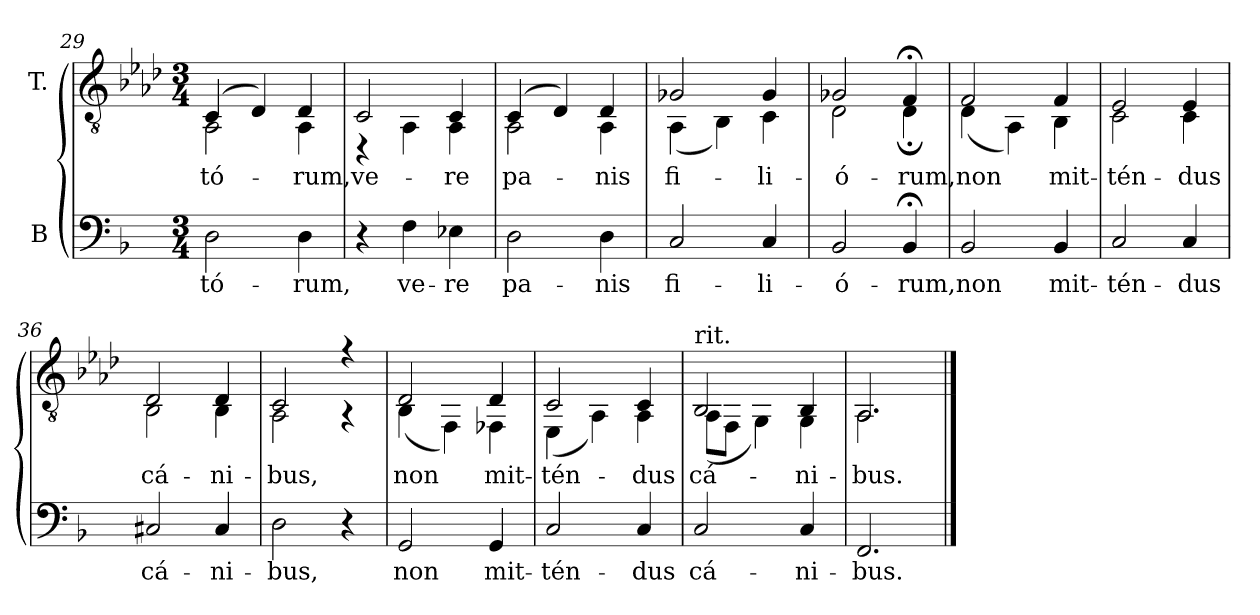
**kern	**text	**kern	**text
*part2	*part2	*part1	*part1
*staff2	*staff2	*staff1	*staff1
*I"B	*	*I"T.	*
*clefF4	*	*clefGv2	*
*	*	*ITrd2c3	*
*k[b-]	*	*k[b-]	*
*F:	*	*F:	*
*M3/4	*	*M3/4	*
=29	=29	=29	=29
!	!LO:LY:b:color=#000000	!	!
!	!	!	!LO:LY:b:color=#000000
*	*	*^	*
2Di\	-tó-	(4AAi/	2FFi\	-tó-
.	.	4BB-i/)	.	.
!	!LO:LY:b:color=#000000	!	!	!
!	!	!	!	!LO:LY:b:color=#000000
4Di\	-rum,	4BB-i/	4FFi\	-rum,
=30	=30	=30	=30	=30
!	!	!	!	!LO:LY:b:color=#000000
4r	.	2AAi/	4r	ve-
!	!LO:LY:b:color=#000000	!	!	!
4Fi\	ve-	.	4FFi\	.
!	!LO:LY:b:color=#000000	!	!	!
!	!	!	!	!LO:LY:b:color=#000000
4E-Xi\	-re	4AAi/	4FFi\	-re
=31	=31	=31	=31	=31
!	!LO:LY:b:color=#000000	!	!	!
!	!	!	!	!LO:LY:b:color=#000000
2Di\	pa-	(4AAi/	2FFi\	pa-
.	.	4BB-i/)	.	.
!	!LO:LY:b:color=#000000	!	!	!
!	!	!	!	!LO:LY:b:color=#000000
4Di\	-nis	4BB-i/	4FFi\	-nis
=32	=32	=32	=32	=32
!	!LO:LY:b:color=#000000	!	!	!
!	!	!	!	!LO:LY:b:color=#000000
2Ci/	fi-	2E-Xi/	(4FFi\	fi-
.	.	.	4GGi\)	.
!	!LO:LY:b:color=#000000	!	!	!
!	!	!	!	!LO:LY:b:color=#000000
4Ci/	-li-	4E-i/	4AAi\	-li-
=33	=33	=33	=33	=33
!	!LO:LY:b:color=#000000	!	!	!
!	!	!	!	!LO:LY:b:color=#000000
2BB-i/	-ó-	2E-Xi/	2BB-i\	-ó-
!	!LO:LY:b:color=#000000	!	!	!
!	!	!	!	!LO:LY:b:color=#000000
4BB-;i/	-rum,	4D;i/	4BB-;i\	-rum,
!!LO:LB:g=z	!!
=34	=34	=34	=34	=34
!	!LO:LY:b:color=#000000	!	!	!
!	!	!	!	!LO:LY:b:color=#000000
2BB-i/	non	2Di/	(4BB-i\	non
.	.	.	4FFi\)	.
!	!LO:LY:b:color=#000000	!	!	!
!	!	!	!	!LO:LY:b:color=#000000
4BB-i/	mit-	4Di/	4GGi\	mit-
=35	=35	=35	=35	=35
!	!LO:LY:b:color=#000000	!	!	!
!	!	!	!	!LO:LY:b:color=#000000
2Ci/	-tén-	2Ci/	2AAi\	-tén-
!	!LO:LY:b:color=#000000	!	!	!
!	!	!	!	!LO:LY:b:color=#000000
4Ci/	-dus	4Ci/	4AAi\	-dus
=36	=36	=36	=36	=36
!	!LO:LY:b:color=#000000	!	!	!
!	!	!	!	!LO:LY:b:color=#000000
2C#Xi/	cá-	2BB-i/	2GGi\	cá-
!	!LO:LY:b:color=#000000	!	!	!
!	!	!	!	!LO:LY:b:color=#000000
4C#i/	-ni-	4BB-i/	4GGi\	-ni-
=37	=37	=37	=37	=37
!	!LO:LY:b:color=#000000	!	!	!
!	!	!	!	!LO:LY:b:color=#000000
2Di\	-bus,	2AAi/	2FFi\	-bus,
4r	.	4r	4r	.
=38	=38	=38	=38	=38
!	!LO:LY:b:color=#000000	!	!	!
!	!	!	!	!LO:LY:b:color=#000000
2GGi/	non	2BB-i/	(4GGi\	non
.	.	.	4DDi\)	.
!	!LO:LY:b:color=#000000	!	!	!
!	!	!	!	!LO:LY:b:color=#000000
4GGi/	mit-	4BB-i/	4DD-Xi\	mit-
=39	=39	=39	=39	=39
!	!LO:LY:b:color=#000000	!	!	!
!	!	!	!	!LO:LY:b:color=#000000
2Ci/	-tén-	2AAi/	(4CCi\	-tén-
.	.	.	4FFi\)	.
!	!LO:LY:b:color=#000000	!	!	!
!	!	!	!	!LO:LY:b:color=#000000
4Ci/	-dus	4AAi/	4FFi\	-dus
=40	=40	=40	=40	=40
!	!LO:LY:b:color=#000000	!	!	!
!	!	!LO:TX:t=rit.	!	!
!	!	!	!	!LO:LY:b:color=#000000
2Ci/	cá-	2GGi/	(8FFi\L	cá-
.	.	.	8DDi\J	.
.	.	.	4EEi\)	.
!	!LO:LY:b:color=#000000	!	!	!
!	!	!	!	!LO:LY:b:color=#000000
4Ci/	-ni-	4GGi/	4EEi\	-ni-
=41	=41	=41	=41	=41
!	!LO:LY:b:color=#000000	!	!	!
!	!	!	!	!LO:LY:b:color=#000000
2.FFi/	-bus.	2.FFi/	2.FFi\	-bus.
*	*	*v	*v	*
==	==	==	==
*-	*-	*-	*-
